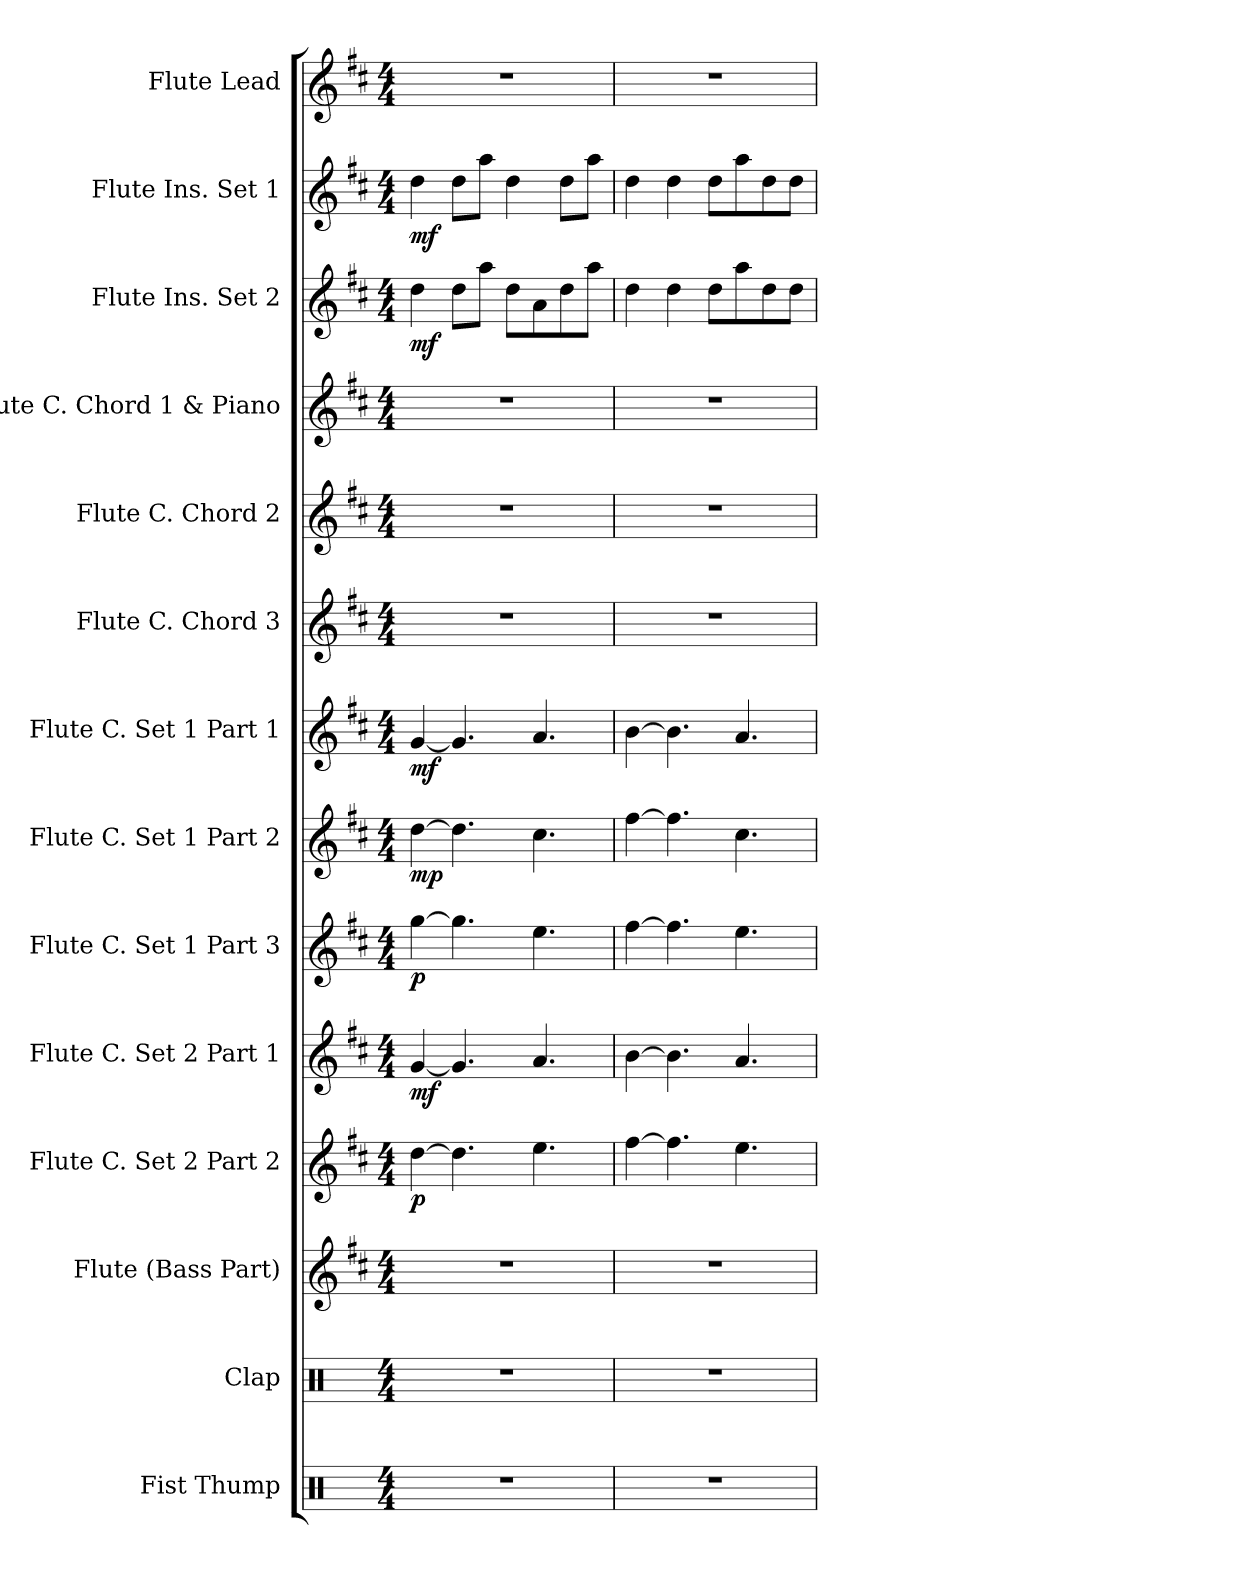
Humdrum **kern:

**kern	**kern	**kern	**kern	**dynam	**kern	**dynam	**kern	**dynam	**kern	**dynam	**kern	**dynam	**kern	**kern	**kern	**kern	**dynam	**kern	**dynam	**kern
*part14	*part13	*part12	*part11	*part11	*part10	*part10	*part9	*part9	*part8	*part8	*part7	*part7	*part6	*part5	*part4	*part3	*part3	*part2	*part2	*part1
*staff14	*staff13	*staff12	*staff11	*staff11	*staff10	*staff10	*staff9	*staff9	*staff8	*staff8	*staff7	*staff7	*staff6	*staff5	*staff4	*staff3	*staff3	*staff2	*staff2	*staff1
*I"Fist Thump	*I"Clap	*I"Flute (Bass Part)	*I"Flute C. Set 2 Part 2	*	*I"Flute C. Set 2 Part 1	*	*I"Flute C. Set 1 Part 3	*	*I"Flute C. Set 1 Part 2	*	*I"Flute C. Set 1 Part 1	*	*I"Flute C. Chord 3	*I"Flute C. Chord 2	*I"Flute C. Chord 1 &amp; Piano	*I"Flute Ins. Set 2	*	*I"Flute Ins. Set 1	*	*I"Flute Lead
*I'F.T.	*I'C.	*I'Fl. (BP)	*I'Fl. CS2 P2	*	*I'Fl. CS2 P1	*	*I'Fl. CS1 P3	*	*I'Fl. CS1 P2	*	*I'Fl. CS1 P1	*	*I'Fl. CC3	*I'Fl. CC2	*I'Fl. CC1 &amp; P	*I'Fl. IS2	*	*I'Fl. IS1	*	*I'Fl. Le.
*clefX	*clefX	*clefG2	*clefG2	*	*clefG2	*	*clefG2	*	*clefG2	*	*clefG2	*	*clefG2	*clefG2	*clefG2	*clefG2	*	*clefG2	*	*clefG2
*k[]	*k[]	*k[f#c#]	*k[f#c#]	*	*k[f#c#]	*	*k[f#c#]	*	*k[f#c#]	*	*k[f#c#]	*	*k[f#c#]	*k[f#c#]	*k[f#c#]	*k[f#c#]	*	*k[f#c#]	*	*k[f#c#]
*M4/4	*M4/4	*M4/4	*M4/4	*	*M4/4	*	*M4/4	*	*M4/4	*	*M4/4	*	*M4/4	*M4/4	*M4/4	*M4/4	*	*M4/4	*	*M4/4
*MM105	*MM105	*MM105	*MM105	*	*MM105	*	*MM105	*	*MM105	*	*MM105	*	*MM105	*MM105	*MM105	*MM105	*	*MM105	*	*MM105
=1	=1	=1	=1	=1	=1	=1	=1	=1	=1	=1	=1	=1	=1	=1	=1	=1	=1	=1	=1	=1
!	!	!	!	!LO:DY:b	!	!LO:DY:b	!	!LO:DY:b	!	!LO:DY:b	!	!LO:DY:b	!	!	!	!	!LO:DY:b	!	!LO:DY:b	!
1r	1r	1r	[4dd\	p	[4g/	mf	[4gg\	p	[4dd\	mp	[4g/	mf	1r	1r	1r	4dd\	mf	4dd\	mf	1r
.	.	.	4.dd\]	.	4.g/]	.	4.gg\]	.	4.dd\]	.	4.g/]	.	.	.	.	8dd\L	.	8dd\L	.	.
.	.	.	.	.	.	.	.	.	.	.	.	.	.	.	.	8aa\J	.	8aa\J	.	.
.	.	.	.	.	.	.	.	.	.	.	.	.	.	.	.	8dd\L	.	4dd\	.	.
.	.	.	4.ee\	.	4.a/	.	4.ee\	.	4.cc#\	.	4.a/	.	.	.	.	8a\	.	.	.	.
.	.	.	.	.	.	.	.	.	.	.	.	.	.	.	.	8dd\	.	8dd\L	.	.
.	.	.	.	.	.	.	.	.	.	.	.	.	.	.	.	8aa\J	.	8aa\J	.	.
=2	=2	=2	=2	=2	=2	=2	=2	=2	=2	=2	=2	=2	=2	=2	=2	=2	=2	=2	=2	=2
1r	1r	1r	[4ff#\	.	[4b\	.	[4ff#\	.	[4ff#\	.	[4b\	.	1r	1r	1r	4dd\	.	4dd\	.	1r
.	.	.	4.ff#\]	.	4.b\]	.	4.ff#\]	.	4.ff#\]	.	4.b\]	.	.	.	.	4dd\	.	4dd\	.	.
.	.	.	.	.	.	.	.	.	.	.	.	.	.	.	.	8dd\L	.	8dd\L	.	.
.	.	.	4.ee\	.	4.a/	.	4.ee\	.	4.cc#\	.	4.a/	.	.	.	.	8aa\	.	8aa\	.	.
.	.	.	.	.	.	.	.	.	.	.	.	.	.	.	.	8dd\	.	8dd\	.	.
.	.	.	.	.	.	.	.	.	.	.	.	.	.	.	.	8dd\J	.	8dd\J	.	.
=	=	=	=	=	=	=	=	=	=	=	=	=	=	=	=	=	=	=	=	=
*-	*-	*-	*-	*-	*-	*-	*-	*-	*-	*-	*-	*-	*-	*-	*-	*-	*-	*-	*-	*-
